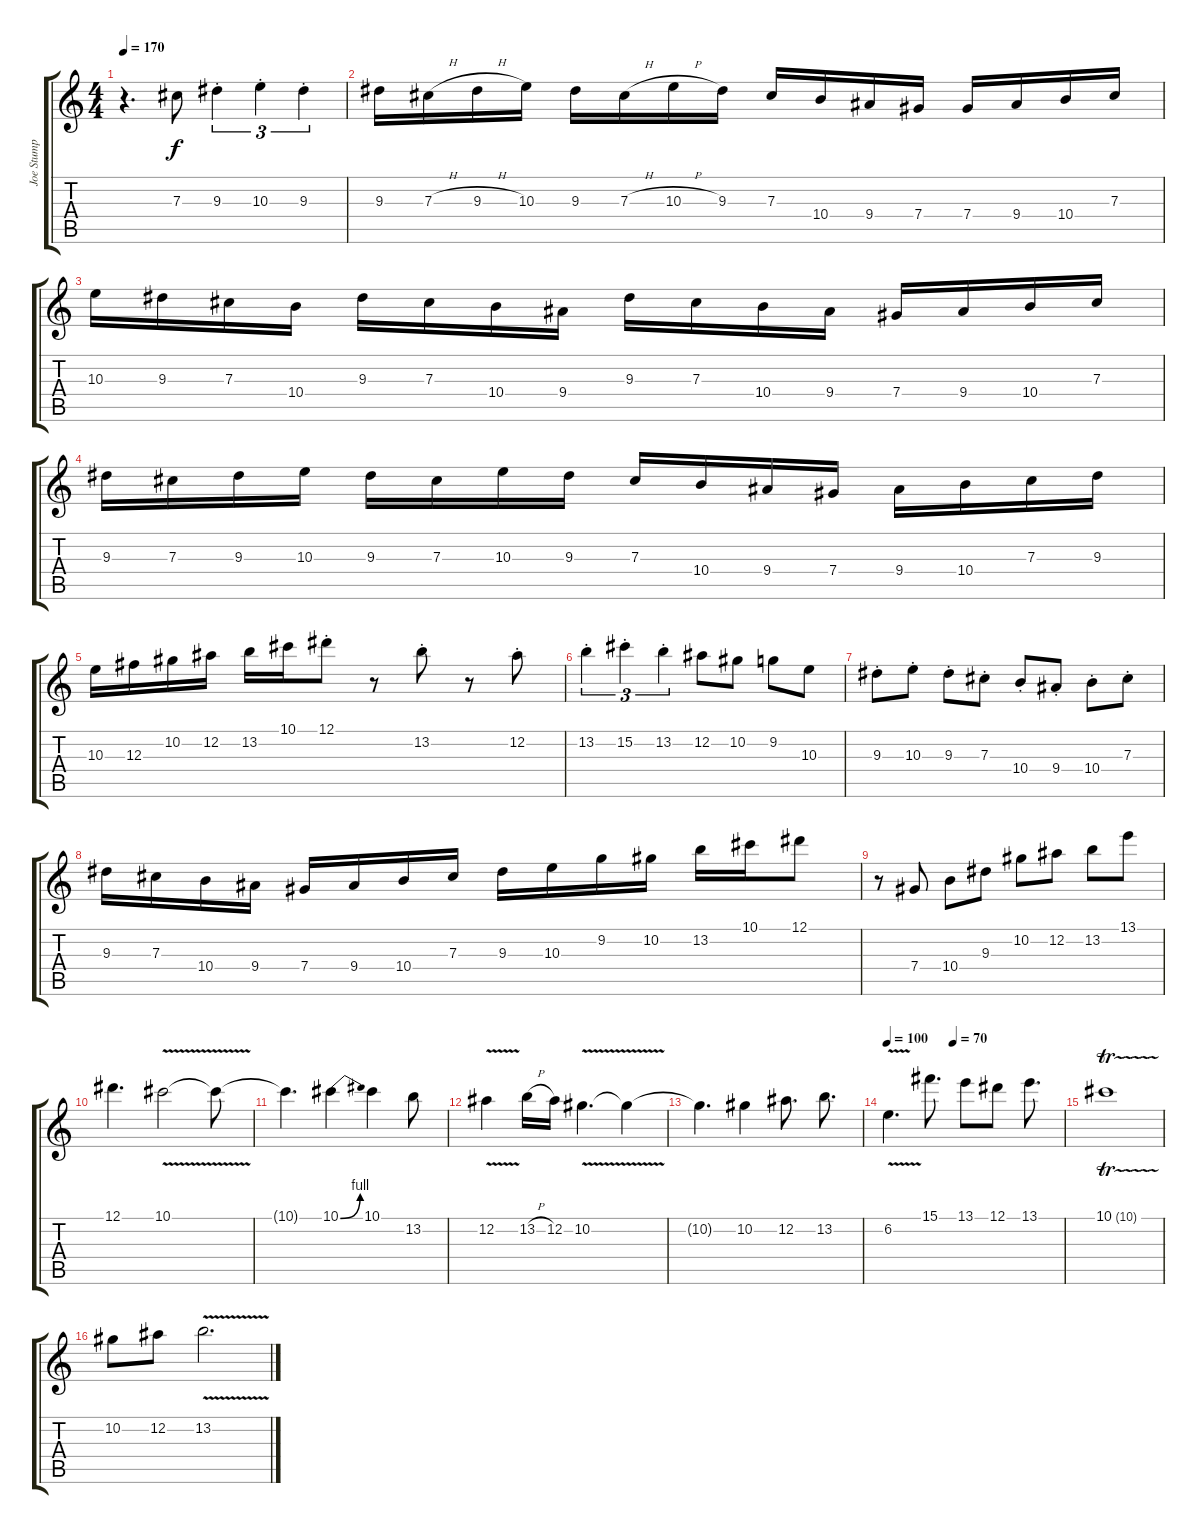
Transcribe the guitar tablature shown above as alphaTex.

\track ("Joe Stump" "Joe Stump") {instrument acousticguitarnylon}
\staff {score tabs}
\tuning (Eb4 Bb3 Gb3 Db3 Ab2 Eb2) {hide}
\ts (4 4)
\tempo 170
\clef g2
\ks c
r.4{d dy f} 7.3.8 9.3{st}.4{tu (3 2)} 10.3{st}.4{tu (3 2)} 9.3{st}.4{tu (3 2)} |
9.3.16 7.3{h}.16 9.3{h}.16 10.3.16 9.3.16 7.3{h}.16 10.3{h}.16 9.3.16 7.3.16 10.4.16 9.4.16 7.4.16 7.4.16 9.4.16 10.4.16 7.3.16 |
10.3.16 9.3.16 7.3.16 10.4.16 9.3.16 7.3.16 10.4.16 9.4.16 9.3.16 7.3.16 10.4.16 9.4.16 7.4.16 9.4.16 10.4.16 7.3.16 |
9.3.16 7.3.16 9.3.16 10.3.16 9.3.16 7.3.16 10.3.16 9.3.16 7.3.16 10.4.16 9.4.16 7.4.16 9.4.16 10.4.16 7.3.16 9.3.16 |
10.3.16 12.3.16 10.2.16 12.2.16 13.2.16 10.1.16 12.1{st}.8 r.8 13.2{st}.8 r.8 12.2{st}.8 |
13.2{st}.4{tu (3 2)} 15.2{st}.4{tu (3 2)} 13.2{st}.4{tu (3 2)} 12.2.8 10.2.8 9.2.8 10.3.8 |
9.3{st}.8 10.3{st}.8 9.3{st}.8 7.3{st}.8 10.4{st}.8 9.4{st}.8 10.4{st}.8 7.3{st}.8 |
9.3.16 7.3.16 10.4.16 9.4.16 7.4.16 9.4.16 10.4.16 7.3.16 9.3.16 10.3.16 9.2.16 10.2.16 13.2.16 10.1.16 12.1.8 |
r.8 7.4.8 10.4.8 9.3.8 10.2.8 12.2.8 13.2.8 13.1.8 |
12.1.4{d} 10.1{v}.2 10.1{t}.8 |
10.1{t}.4{d} 10.1{be (bend 0 0 60 4)}.4 10.1.4 13.2.8 |
12.2{v}.4 13.2{h}.16 12.2.16 10.2{v}.4{d} 10.2{t}.4 |
10.2{t}.4{d} 10.2.4 12.2.8{d} 13.2.8{d} |
\tempo 100
\tempo (70 0.375)
6.2{v}.4{d} 15.1.8{d} 13.1.8 12.1.8 13.1.8{d} |
10.1{tr (10 32)}.1 |
10.2.8 12.2.8 13.2{v}.2{d}
